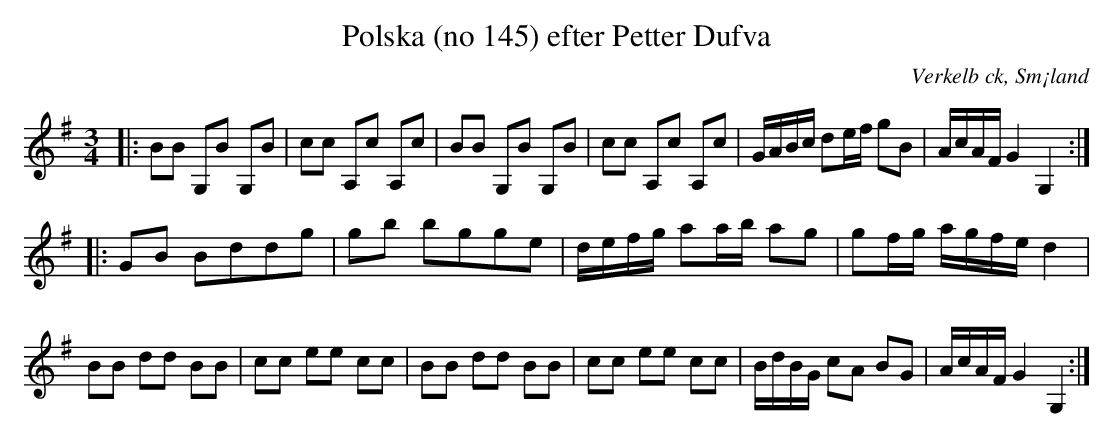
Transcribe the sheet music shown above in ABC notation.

X:1
T:Polska (no 145) efter Petter Dufva
O:Verkelb ck, Sm¡land
M:3/4
L:1/8
K:G
|: BB G,B G,B | cc A,c A,c | BB G,B G,B | cc A,c A,c | G/A/B/c/ de/f/ gB | A/c/A/F/ G2 G,2 :|
|: GB Bddg | gb bgge | d/e/f/g/ aa/b/ ag| gf/g/ a/g/f/e/ d2 |
BB dd BB | cc ee cc | BB dd BB | cc ee cc | B/d/B/G/ cA BG | A/c/A/F/ G2 G,2 :|
